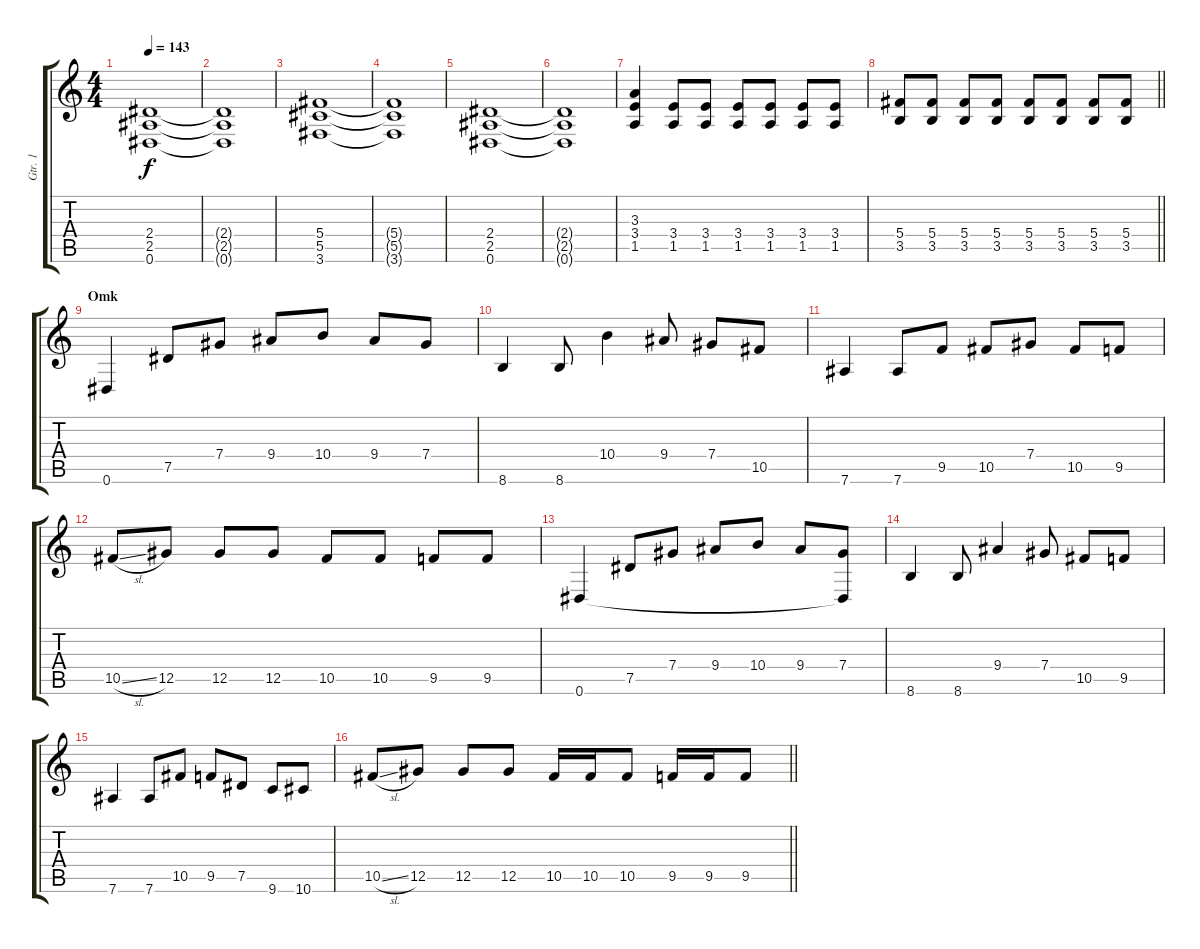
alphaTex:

\track ("Gtr. 1" "Gtr. 1") {instrument distortionguitar}
\staff {score tabs}
\tuning (Eb4 Bb3 Gb3 Db3 Ab2 Eb2) {hide}
\ts (4 4)
\tempo 143
\clef g2
\ks c
(2.4 2.5 0.6).1{dy f} |
(2.4{t} 2.5{t} 0.6{t}).1 |
(5.4 5.5 3.6).1 |
(5.4{t} 5.5{t} 3.6{t}).1 |
(2.4 2.5 0.6).1 |
(2.4{t} 2.5{t} 0.6{t}).1 |
(3.3 3.4 1.5).4 (3.4 1.5).8 (3.4 1.5).8 (3.4 1.5).8 (3.4 1.5).8 (3.4 1.5).8 (3.4 1.5).8 |
\barLineRight lightlight
(5.4 3.5).8 (5.4 3.5).8 (5.4 3.5).8 (5.4 3.5).8 (5.4 3.5).8 (5.4 3.5).8 (5.4 3.5).8 (5.4 3.5).8 |
\section ("" "Omk")
0.6.4 7.5.8 7.4.8 9.4.8 10.4.8 9.4.8 7.4.8 |
8.6.4 8.6.8 10.4.4 9.4.8 7.4.8 10.5.8 |
7.6.4 7.6.8 9.5.8 10.5.8 7.4.8 10.5.8 9.5.8 |
10.5{sl}.8 12.5.8 12.5.8 12.5.8 10.5.8 10.5.8 9.5.8 9.5.8 |
0.6.4 7.5.8 7.4.8 9.4.8 10.4.8 9.4.8 (7.4 0.6{t}).8 |
8.6.4 8.6.8 9.4.4 7.4.8 10.5.8 9.5.8 |
7.6.4 7.6.8 10.5.8 9.5.8 7.5.8 9.6.8 10.6.8 |
\barLineRight lightlight
10.5{sl}.8 12.5.8 12.5.8 12.5.8 10.5.16 10.5.16 10.5.8 9.5.16 9.5.16 9.5.8
